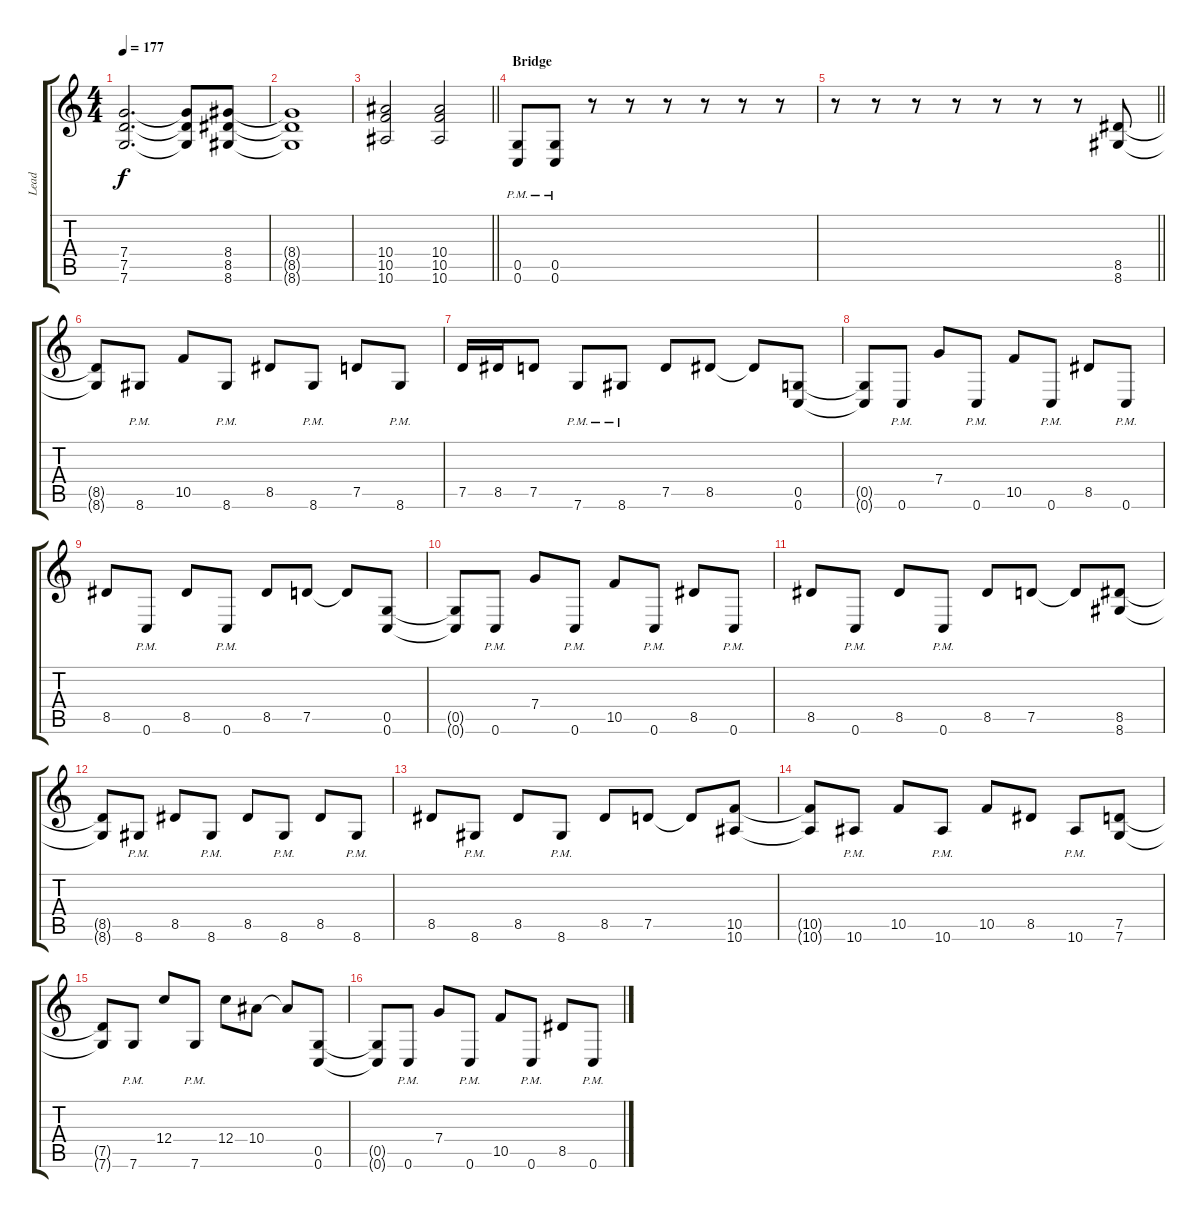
\track ("Lead" "Lead") {instrument distortionguitar}
\staff {score tabs}
\tuning (D4 A3 F3 C3 G2 C2) {hide}
\ts (4 4)
\tempo 177
\clef g2
\ks c
(7.4{t} 7.5{t} 7.6{t}).2{d dy f} (7.4{t} 7.5{t} 7.6{t}).8 (8.4 8.5 8.6).8 |
(8.4{t} 8.5{t} 8.6{t}).1 |
\barLineRight lightlight
(10.4 10.5 10.6).2 (10.4 10.5 10.6).2 |
\section ("" "Bridge")
(0.5{pm} 0.6{pm}).8 (0.5{pm} 0.6{pm}).8 r.8 r.8 r.8 r.8 r.8 r.8 |
\barLineRight lightlight
r.8 r.8 r.8 r.8 r.8 r.8 r.8 (8.5 8.6).8 |
\section ("" "")
(8.5{t} 8.6{t}).8 8.6{pm}.8 10.5.8 8.6{pm}.8 8.5.8 8.6{pm}.8 7.5.8 8.6{pm}.8 |
7.5.16 8.5.16 7.5.8 7.6{pm}.8 8.6{pm}.8 7.5.8 8.5.8 8.5{t}.8 (0.5 0.6).8 |
(0.5{t} 0.6{t}).8 0.6{pm}.8 7.4.8 0.6{pm}.8 10.5.8 0.6{pm}.8 8.5.8 0.6{pm}.8 |
8.5.8 0.6{pm}.8 8.5.8 0.6{pm}.8 8.5.8 7.5.8 7.5{t}.8 (0.5 0.6).8 |
(0.5{t} 0.6{t}).8 0.6{pm}.8 7.4.8 0.6{pm}.8 10.5.8 0.6{pm}.8 8.5.8 0.6{pm}.8 |
8.5.8 0.6{pm}.8 8.5.8 0.6{pm}.8 8.5.8 7.5.8 7.5{t}.8 (8.5 8.6).8 |
(8.5{t} 8.6{t}).8 8.6{pm}.8 8.5.8 8.6{pm}.8 8.5.8 8.6{pm}.8 8.5.8 8.6{pm}.8 |
8.5.8 8.6{pm}.8 8.5.8 8.6{pm}.8 8.5.8 7.5.8 7.5{t}.8 (10.5 10.6).8 |
(10.5{t} 10.6{t}).8 10.6{pm}.8 10.5.8 10.6{pm}.8 10.5.8 8.5.8 10.6{pm}.8 (7.5 7.6).8 |
(7.5{t} 7.6{t}).8 7.6{pm}.8 12.4.8 7.6{pm}.8 12.4.8 10.4.8 10.4{t}.8 (0.5 0.6).8 |
(0.5{t} 0.6{t}).8 0.6{pm}.8 7.4.8 0.6{pm}.8 10.5.8 0.6{pm}.8 8.5.8 0.6{pm}.8
